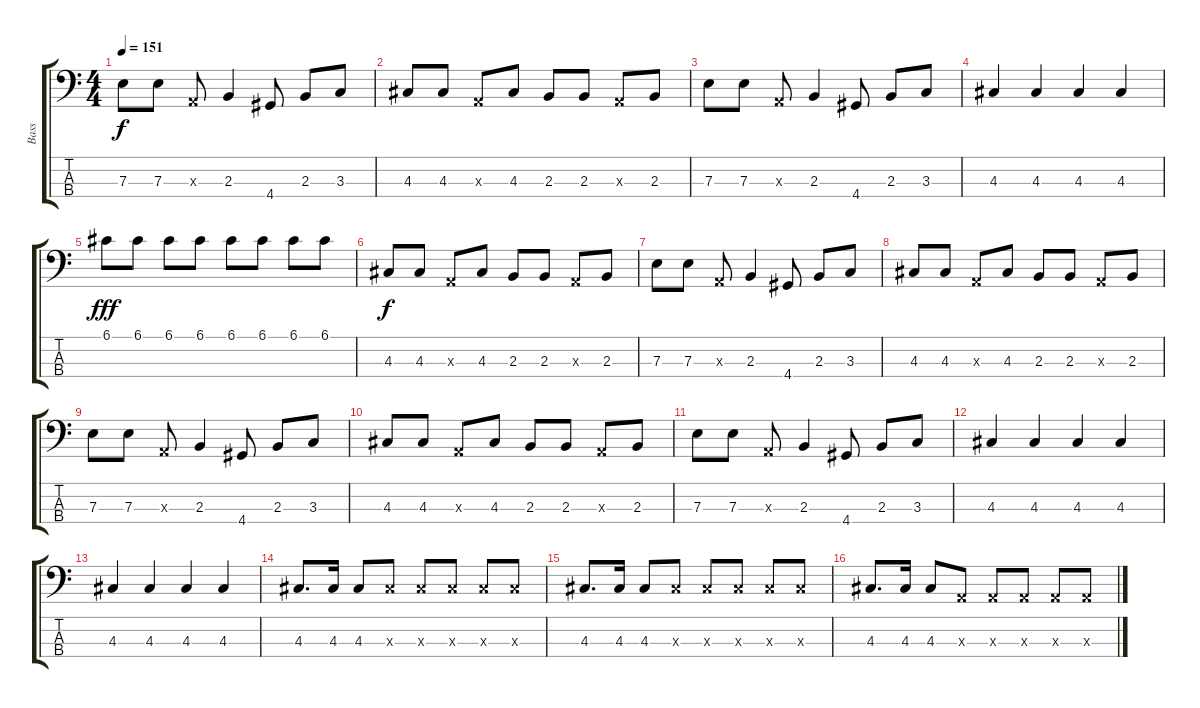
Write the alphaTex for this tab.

\track ("Bass" "Bass") {instrument electricbassfinger}
\staff {score tabs}
\tuning (G2 D2 A1 E1) {hide}
\ts (4 4)
\tempo 151
\clef f4
\ks c
7.3.8{dy f} 7.3.8 0.3{x}.8{instrument electricbassfinger} 2.3.4{instrument electricbasspick} 4.4.8 2.3.8 3.3.8 |
4.3.8{instrument electricbasspick} 4.3.8 0.3{x}.8{instrument electricbassfinger} 4.3.8{instrument electricbasspick} 2.3.8 2.3.8 0.3{x}.8{instrument electricbassfinger} 2.3.8{instrument electricbasspick} |
7.3.8 7.3.8 0.3{x}.8{instrument electricbassfinger} 2.3.4{instrument electricbasspick} 4.4.8 2.3.8 3.3.8 |
4.3.4 4.3.4 4.3.4 4.3.4 |
6.1.8{dy fff} 6.1.8 6.1.8 6.1.8 6.1.8 6.1.8 6.1.8 6.1.8 |
4.3.8{dy f instrument electricbasspick} 4.3.8 0.3{x}.8{instrument electricbassfinger} 4.3.8{instrument electricbasspick} 2.3.8 2.3.8 0.3{x}.8{instrument electricbassfinger} 2.3.8{instrument electricbasspick} |
7.3.8 7.3.8 0.3{x}.8{instrument electricbassfinger} 2.3.4{instrument electricbasspick} 4.4.8 2.3.8 3.3.8 |
4.3.8{instrument electricbasspick} 4.3.8 0.3{x}.8{instrument electricbassfinger} 4.3.8{instrument electricbasspick} 2.3.8 2.3.8 0.3{x}.8{instrument electricbassfinger} 2.3.8{instrument electricbasspick} |
7.3.8 7.3.8 0.3{x}.8{instrument electricbassfinger} 2.3.4{instrument electricbasspick} 4.4.8 2.3.8 3.3.8 |
4.3.8{instrument electricbasspick} 4.3.8 0.3{x}.8{instrument electricbassfinger} 4.3.8{instrument electricbasspick} 2.3.8 2.3.8 0.3{x}.8{instrument electricbassfinger} 2.3.8{instrument electricbasspick} |
7.3.8 7.3.8 0.3{x}.8{instrument electricbassfinger} 2.3.4{instrument electricbasspick} 4.4.8 2.3.8 3.3.8 |
4.3.4 4.3.4 4.3.4 4.3.4 |
4.3.4 4.3.4 4.3.4 4.3.4 |
4.3.8{d instrument electricbassfinger} 4.3.16 4.3.8 4.3{x}.8 4.3{x}.8 4.3{x}.8 4.3{x}.8 4.3{x}.8 |
4.3.8{d} 4.3.16 4.3.8 4.3{x}.8 4.3{x}.8 4.3{x}.8 4.3{x}.8 4.3{x}.8 |
4.3.8{d} 4.3.16 4.3.8 0.3{x}.8 0.3{x}.8 0.3{x}.8 0.3{x}.8 0.3{x}.8
